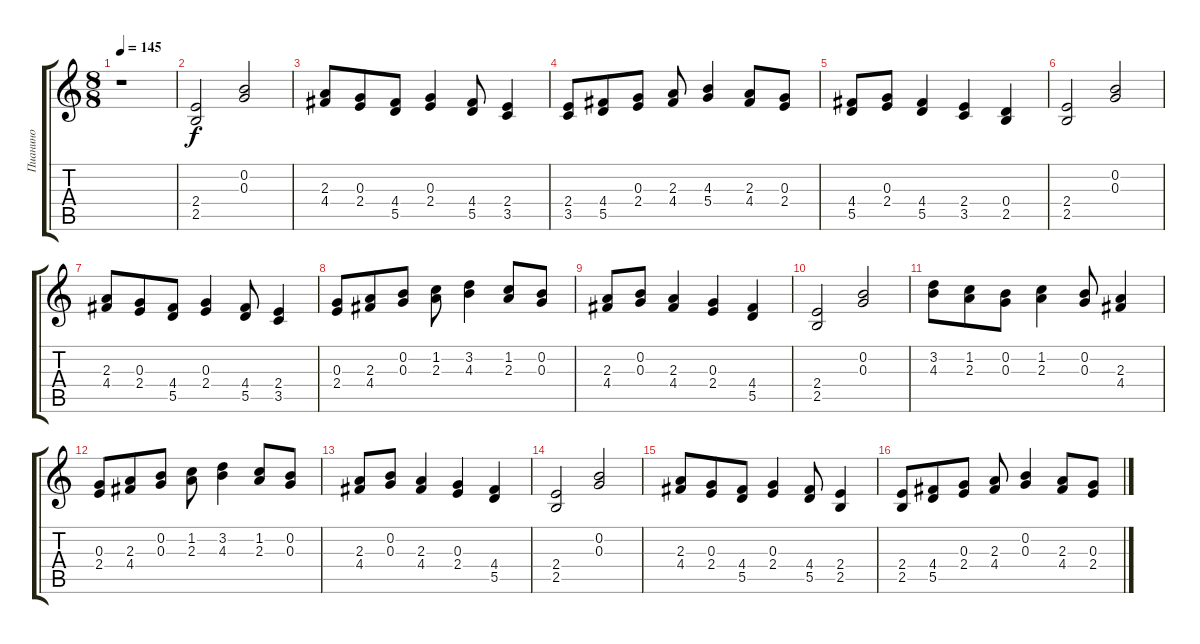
\track ("Пианино" "Пианино") {instrument distortionguitar}
\staff {score tabs}
\tuning (E4 B3 G3 D3 A2 E2) {hide}
\ts (8 8)
\tempo 145
\clef g2
\ks c
r.1{dy f instrument distortionguitar} |
(2.4 2.5).2 (0.2 0.3).2 |
(2.3 4.4).8 (0.3 2.4).8 (4.4 5.5).8 (0.3 2.4).4 (4.4 5.5).8 (2.4 3.5).4 |
(2.4 3.5).8 (4.4 5.5).8 (0.3 2.4).8 (2.3 4.4).8 (4.3 5.4).4 (2.3 4.4).8 (0.3 2.4).8 |
(4.4 5.5).8 (0.3 2.4).8 (4.4 5.5).4 (2.4 3.5).4 (0.4 2.5).4 |
(2.4 2.5).2 (0.2 0.3).2 |
(2.3 4.4).8 (0.3 2.4).8 (4.4 5.5).8 (0.3 2.4).4 (4.4 5.5).8 (2.4 3.5).4 |
(0.3 2.4).8 (2.3 4.4).8 (0.2 0.3).8 (1.2 2.3).8 (3.2 4.3).4 (1.2 2.3).8 (0.2 0.3).8 |
(2.3 4.4).8 (0.2 0.3).8 (2.3 4.4).4 (0.3 2.4).4 (4.4 5.5).4 |
(2.4 2.5).2 (0.2 0.3).2 |
(3.2 4.3).8 (1.2 2.3).8 (0.2 0.3).8 (1.2 2.3).4 (0.2 0.3).8 (2.3 4.4).4 |
(0.3 2.4).8 (2.3 4.4).8 (0.2 0.3).8 (1.2 2.3).8 (3.2 4.3).4 (1.2 2.3).8 (0.2 0.3).8 |
(2.3 4.4).8 (0.2 0.3).8 (2.3 4.4).4 (0.3 2.4).4 (4.4 5.5).4 |
(2.4 2.5).2 (0.2 0.3).2 |
(2.3 4.4).8 (0.3 2.4).8 (4.4 5.5).8 (0.3 2.4).4 (4.4 5.5).8 (2.4 2.5).4 |
(2.4 2.5).8 (4.4 5.5).8 (0.3 2.4).8 (2.3 4.4).8 (0.2 0.3).4 (2.3 4.4).8 (0.3 2.4).8
